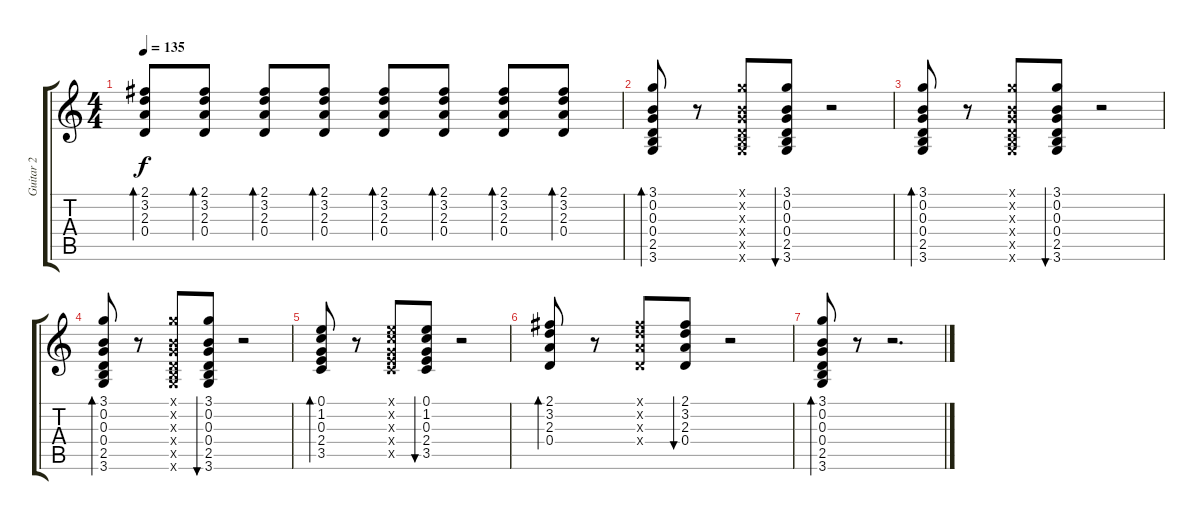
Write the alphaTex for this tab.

\track ("Guitar 2" "Guitar 2") {instrument acousticguitarsteel}
\staff {score tabs}
\tuning (E4 B3 G3 D3 A2 E2) {hide}
\ts (4 4)
\tempo 135
\clef g2
\ks c
(2.1 3.2 2.3 0.4).8{bd 30 dy f} (2.1 3.2 2.3 0.4).8{bd 30} (2.1 3.2 2.3 0.4).8{bd 30} (2.1 3.2 2.3 0.4).8{bd 30} (2.1 3.2 2.3 0.4).8{bd 30} (2.1 3.2 2.3 0.4).8{bd 30} (2.1 3.2 2.3 0.4).8{bd 30} (2.1 3.2 2.3 0.4).8{bd 30} |
(3.1 0.2 0.3 0.4 2.5 3.6).8{bd 30 volume 8 balance 16} r.8 (3.1{x} 0.2{x} 0.3{x} 0.4{x} 2.5{x} 3.6{x}).8 (3.1 0.2 0.3 0.4 2.5 3.6).8{bu 30} r.2 |
(3.1 0.2 0.3 0.4 2.5 3.6).8{bd 30} r.8 (3.1{x} 0.2{x} 0.3{x} 0.4{x} 2.5{x} 3.6{x}).8 (3.1 0.2 0.3 0.4 2.5 3.6).8{bu 30} r.2 |
(3.1 0.2 0.3 0.4 2.5 3.6).8{bd 30} r.8 (3.1{x} 0.2{x} 0.3{x} 0.4{x} 2.5{x} 3.6{x}).8 (3.1 0.2 0.3 0.4 2.5 3.6).8{bu 30} r.2 |
(0.1 1.2 0.3 2.4 3.5).8{bd 30} r.8 (0.1{x} 1.2{x} 0.3{x} 2.4{x} 3.5{x}).8 (0.1 1.2 0.3 2.4 3.5).8{bu 30} r.2 |
(2.1 3.2 2.3 0.4).8{bd 30} r.8 (2.1{x} 3.2{x} 2.3{x} 0.4{x}).8 (2.1 3.2 2.3 0.4).8{bu 30} r.2 |
(3.1 0.2 0.3 0.4 2.5 3.6).8{bd 30} r.8 r.2{d}
